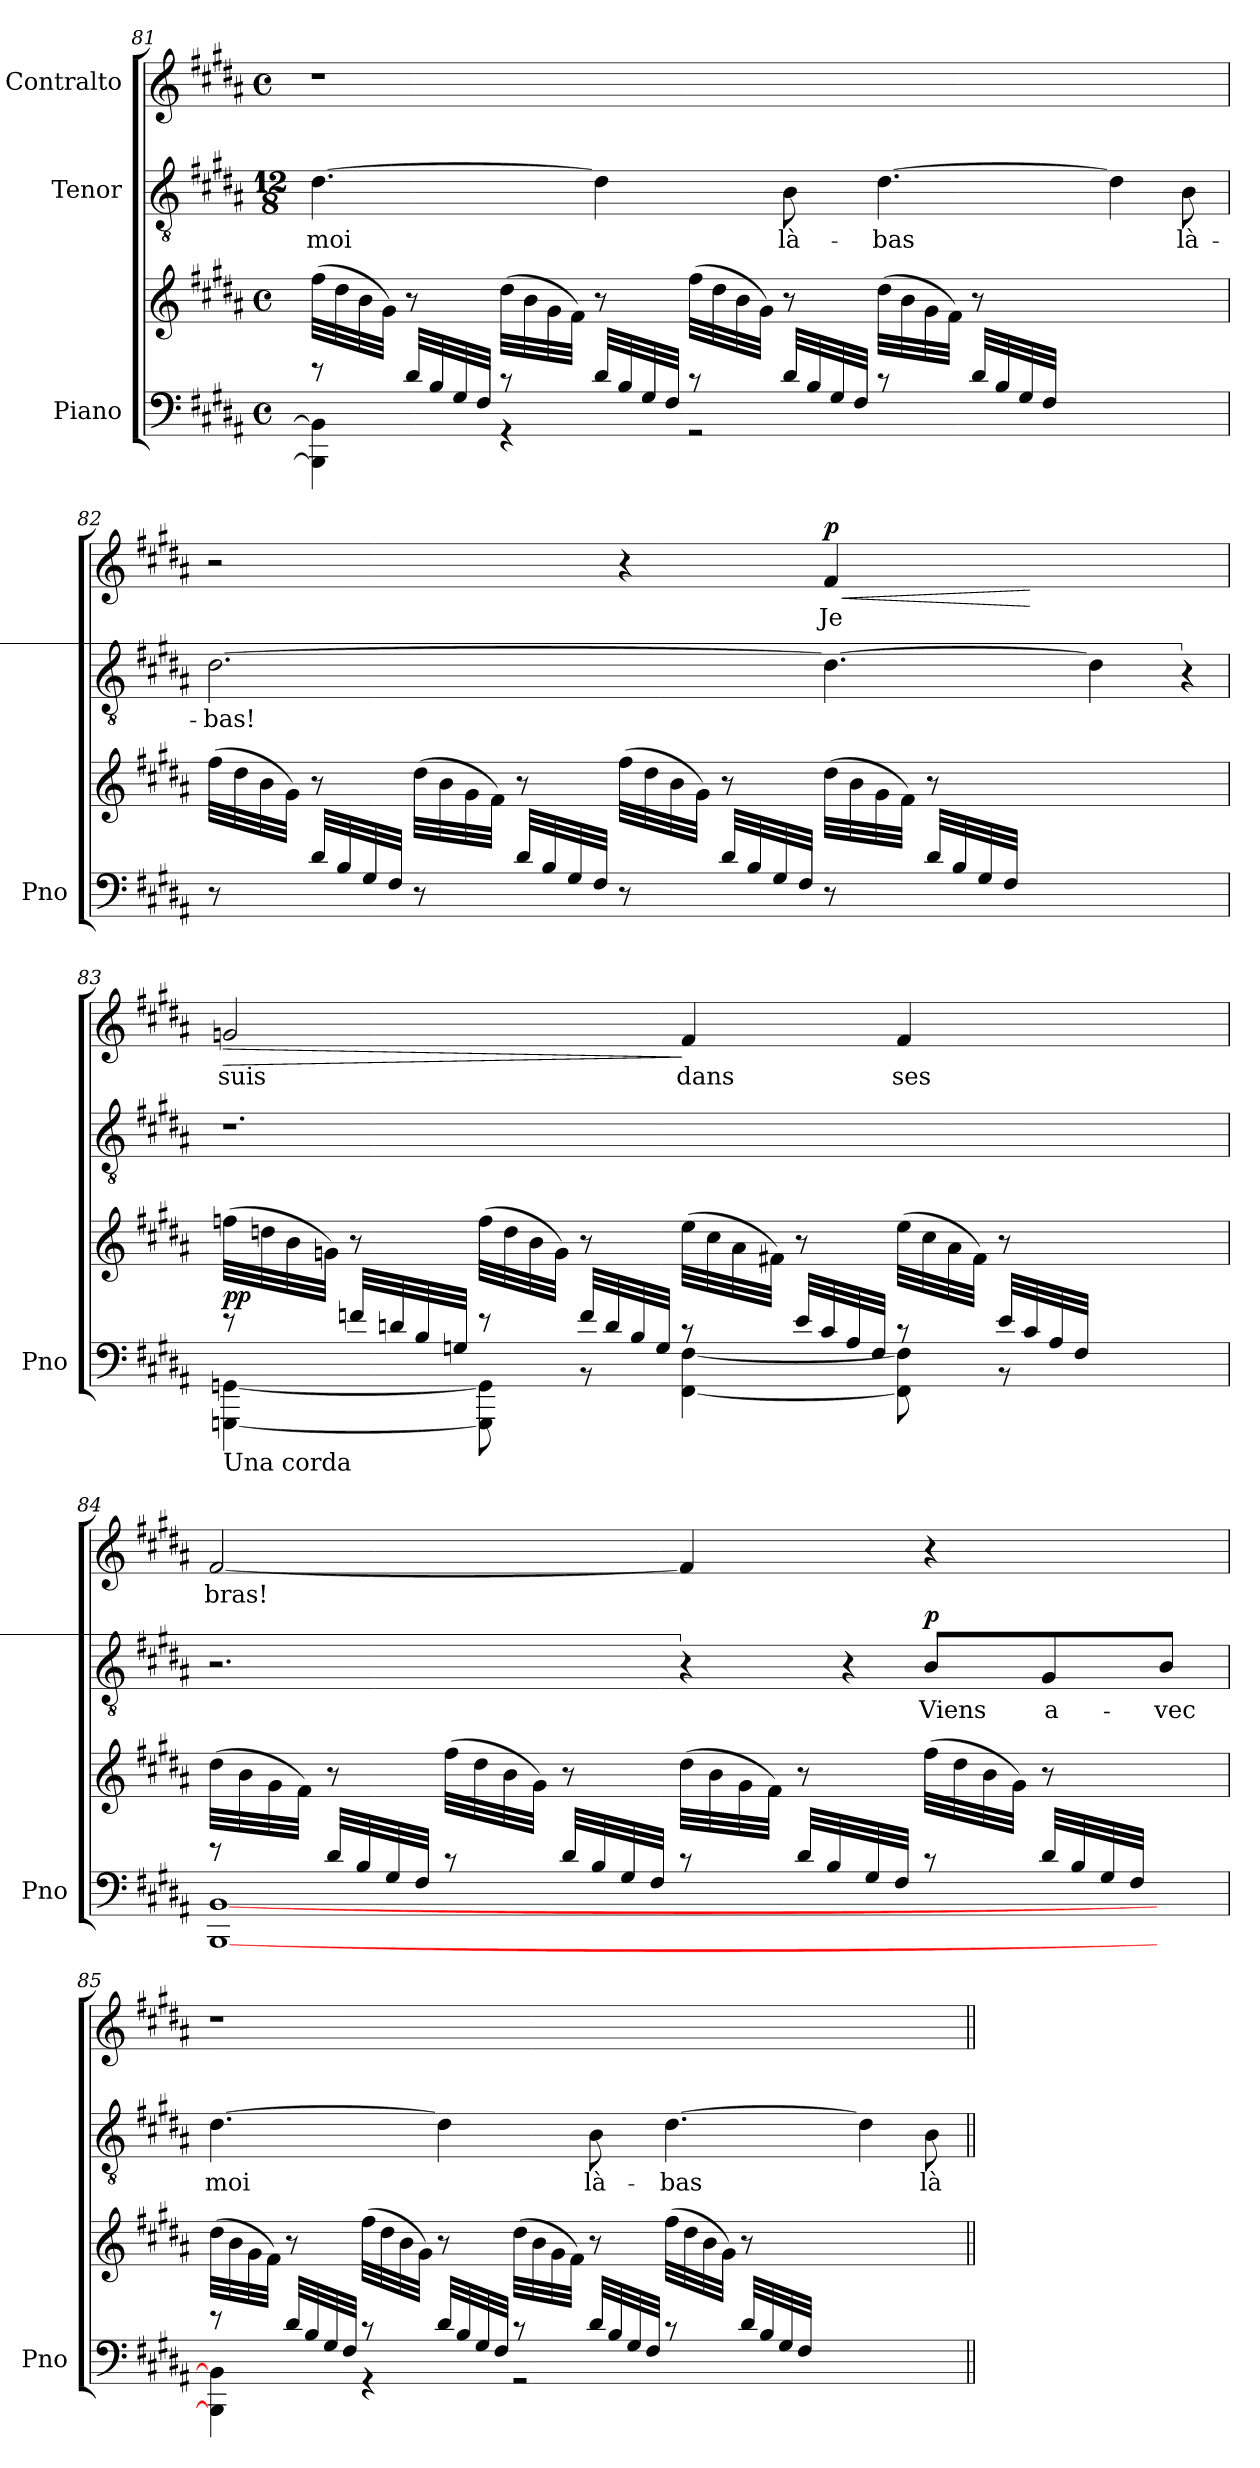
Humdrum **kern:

**kern	**kern	**dynam	**kern	**text	**dynam	**kern	**text	**dynam
*part3	*part3	*part3	*part2	*part2	*part2	*part1	*part1	*part1
*staff4	*staff3	*staff3/4	*staff2	*staff2	*staff2	*staff1	*staff1	*staff1
*I"Piano	*	*	*I"Tenor	*	*	*I"Contralto	*	*
*I'Pno	*	*	*	*	*	*	*	*
!!LO:LB:g=z
*clefF4	*clefG2	*	*clefGv2	*	*	*clefG2	*	*
*k[f#c#g#d#a#]	*k[f#c#g#d#a#]	*	*k[f#c#g#d#a#]	*	*	*k[f#c#g#d#a#]	*	*
*M4/4	*M4/4	*	*M12/8	*	*	*M4/4	*	*
*met(c)	*met(c)	*	*	*	*	*met(c)	*	*
=81	=81	=81	=81	=81	=81	=81	=81	=81
*^	*	*	*	*	*	*	*	*
!	!	!	!	!	!LO:LY:b	!	!	!	!
8r	4BBB\] 4BB\]	(>32ff#\LLL	.	[4.d#\	moi	.	1r	.	.
.	.	32dd#\	.	.	.	.	.	.	.
.	.	32b\	.	.	.	.	.	.	.
.	.	32g#\JJJ)	.	.	.	.	.	.	.
32d#/LLL	.	8r	.	.	.	.	.	.	.
32B/	.	.	.	.	.	.	.	.	.
32G#/	.	.	.	.	.	.	.	.	.
32F#/JJJ	.	.	.	.	.	.	.	.	.
8r	4r	(>32dd#\LLL	.	.	.	.	.	.	.
.	.	32b\	.	.	.	.	.	.	.
.	.	32g#\	.	.	.	.	.	.	.
.	.	32f#\JJJ)	.	.	.	.	.	.	.
32d#/LLL	.	8r	.	4d#\]	.	.	.	.	.
32B/	.	.	.	.	.	.	.	.	.
32G#/	.	.	.	.	.	.	.	.	.
32F#/JJJ	.	.	.	.	.	.	.	.	.
8r	2r	(>32ff#\LLL	.	.	.	.	.	.	.
.	.	32dd#\	.	.	.	.	.	.	.
.	.	32b\	.	.	.	.	.	.	.
.	.	32g#\JJJ)	.	.	.	.	.	.	.
!	!	!	!	!	!LO:LY:b	!	!	!	!
32d#/LLL	.	8r	.	8B\	là-	.	.	.	.
32B/	.	.	.	.	.	.	.	.	.
32G#/	.	.	.	.	.	.	.	.	.
32F#/JJJ	.	.	.	.	.	.	.	.	.
!	!	!	!	!	!LO:LY:b	!	!	!	!
8r	.	(>32dd#\LLL	.	[4.d#\	-bas	.	.	.	.
.	.	32b\	.	.	.	.	.	.	.
.	.	32g#\	.	.	.	.	.	.	.
.	.	32f#\JJJ)	.	.	.	.	.	.	.
32d#/LLL	.	8r	.	.	.	.	.	.	.
32B/	.	.	.	.	.	.	.	.	.
32G#/	.	.	.	.	.	.	.	.	.
32F#/JJJ	.	.	.	.	.	.	.	.	.
2ryy	2ryy	2ryy	.	.	.	.	2ryy	.	.
.	.	.	.	4d#\]	.	.	.	.	.
!	!	!	!	!	!LO:LY:b	!	!	!	!
.	.	.	.	8B\	là-	.	.	.	.
*v	*v	*	*	*	*	*	*	*	*
!!LO:LB:g=z
=82	=82	=82	=82	=82	=82	=82	=82	=82
!	!	!	!	!LO:LY:b	!	!	!	!
8r	(>32ff#\LLL	.	[2.d#\	-bas!	.	2r	.	.
.	32dd#\	.	.	.	.	.	.	.
.	32b\	.	.	.	.	.	.	.
.	32g#\JJJ)	.	.	.	.	.	.	.
32d#/LLL	8r	.	.	.	.	.	.	.
32B/	.	.	.	.	.	.	.	.
32G#/	.	.	.	.	.	.	.	.
32F#/JJJ	.	.	.	.	.	.	.	.
8r	(>32dd#\LLL	.	.	.	.	.	.	.
.	32b\	.	.	.	.	.	.	.
.	32g#\	.	.	.	.	.	.	.
.	32f#\JJJ)	.	.	.	.	.	.	.
32d#/LLL	8r	.	.	.	.	.	.	.
32B/	.	.	.	.	.	.	.	.
32G#/	.	.	.	.	.	.	.	.
32F#/JJJ	.	.	.	.	.	.	.	.
8r	(>32ff#\LLL	.	.	.	.	4r	.	.
.	32dd#\	.	.	.	.	.	.	.
.	32b\	.	.	.	.	.	.	.
.	32g#\JJJ)	.	.	.	.	.	.	.
32d#/LLL	8r	.	.	.	.	.	.	.
32B/	.	.	.	.	.	.	.	.
32G#/	.	.	.	.	.	.	.	.
32F#/JJJ	.	.	.	.	.	.	.	.
!	!	!	!	!	!	!	!LO:LY:b	!LO:HP:b
!	!	!	!	!	!	!	!	!LO:DY:n=1:a
8r	(>32dd#\LLL	.	4.d#\_	.	.	4f#/	Je	< p
.	32b\	.	.	.	.	.	.	.
.	32g#\	.	.	.	.	.	.	.
.	32f#\JJJ)	.	.	.	.	.	.	.
32d#/LLL	8r	.	.	.	.	.	.	.
32B/	.	.	.	.	.	.	.	.
32G#/	.	.	.	.	.	.	.	.
32F#/JJJ	.	.	.	.	.	.	.	.
24%11ryy	24%11ryy	.	.	.	.	24%11ryy	.	[
.	.	.	4d#\]	.	.	.	.	.
!	!	!	!LO:N:vis=8	!	!	!	!	!
.	.	.	12r	.	.	.	.	.
!!LO:LB:g=z
=83	=83	=83	=83	=83	=83	=83	=83	=83
*^	*	*	*	*	*	*	*	*
!LO:TX:b:t=Una corda	!	!	!	!	!	!	!	!	!
!	!	!	!LO:DY:b	!	!	!	!	!LO:LY:b	!LO:HP:b
8r	[4GGGn\ [4GGn\	(>32ffn\LLL	pp	1.r	.	.	2gn/	suis	>
.	.	32ddn\	.	.	.	.	.	.	.
.	.	32b\	.	.	.	.	.	.	.
.	.	32gn\JJJ)	.	.	.	.	.	.	.
32fn/LLL	.	8r	.	.	.	.	.	.	.
32dn/	.	.	.	.	.	.	.	.	.
32B/	.	.	.	.	.	.	.	.	.
32Gn/JJJ	.	.	.	.	.	.	.	.	.
8r	8GGG\] 8GG\]	(>32ff\LLL	.	.	.	.	.	.	.
.	.	32dd\	.	.	.	.	.	.	.
.	.	32b\	.	.	.	.	.	.	.
.	.	32g\JJJ)	.	.	.	.	.	.	.
32f/LLL	8r	8r	.	.	.	.	.	.	.
32d/	.	.	.	.	.	.	.	.	.
32B/	.	.	.	.	.	.	.	.	.
32G/JJJ	.	.	.	.	.	.	.	.	.
!	!	!	!	!	!	!	!	!LO:LY:b	!
8r	[4FF#\ [4F#\	(>32ee\LLL	.	.	.	.	4f#/	dans	]
.	.	32cc#\	.	.	.	.	.	.	.
.	.	32a#\	.	.	.	.	.	.	.
.	.	32f#X\JJJ)	.	.	.	.	.	.	.
32e/LLL	.	8r	.	.	.	.	.	.	.
32c#/	.	.	.	.	.	.	.	.	.
32A#/	.	.	.	.	.	.	.	.	.
32F#/JJJ	.	.	.	.	.	.	.	.	.
!	!	!	!	!	!	!	!	!LO:LY:b	!
8r	8FF#\] 8F#\]	(>32ee\LLL	.	.	.	.	4f#/	ses	.
.	.	32cc#\	.	.	.	.	.	.	.
.	.	32a#\	.	.	.	.	.	.	.
.	.	32f#\JJJ)	.	.	.	.	.	.	.
32e/LLL	8r	8r	.	.	.	.	.	.	.
32c#/	.	.	.	.	.	.	.	.	.
32A#/	.	.	.	.	.	.	.	.	.
32F#/JJJ	.	.	.	.	.	.	.	.	.
2ryy	2ryy	2ryy	.	.	.	.	2ryy	.	.
!!LO:PB:g=z
=84	=84	=84	=84	=84	=84	=84	=84	=84	=84
!	!	!	!	!LO:N:vis=2.	!	!	!	!LO:LY:b	!
8r	[<1BBB [<1BB	(>32dd#\LLL	.	2r	.	.	[2f#/	bras!	.
.	.	32b\	.	.	.	.	.	.	.
.	.	32g#\	.	.	.	.	.	.	.
.	.	32f#\JJJ)	.	.	.	.	.	.	.
32d#/LLL	.	8r	.	.	.	.	.	.	.
32B/	.	.	.	.	.	.	.	.	.
32G#/	.	.	.	.	.	.	.	.	.
32F#/JJJ	.	.	.	.	.	.	.	.	.
8r	.	(>32ff#\LLL	.	.	.	.	.	.	.
.	.	32dd#\	.	.	.	.	.	.	.
.	.	32b\	.	.	.	.	.	.	.
.	.	32g#\JJJ)	.	.	.	.	.	.	.
32d#/LLL	.	8r	.	.	.	.	.	.	.
32B/	.	.	.	.	.	.	.	.	.
32G#/	.	.	.	.	.	.	.	.	.
32F#/JJJ	.	.	.	.	.	.	.	.	.
!	!	!	!	!LO:N:vis=4	!	!	!	!	!
8r	.	(>32dd#\LLL	.	6r	.	.	4f#/]	.	.
.	.	32b\	.	.	.	.	.	.	.
.	.	32g#\	.	.	.	.	.	.	.
.	.	32f#\JJJ)	.	.	.	.	.	.	.
32d#/LLL	.	8r	.	.	.	.	.	.	.
32B/	.	.	.	.	.	.	.	.	.
!	!	!	!	!LO:N:vis=8	!	!	!	!	!
.	.	.	.	12r	.	.	.	.	.
32G#/	.	.	.	.	.	.	.	.	.
32F#/JJJ	.	.	.	.	.	.	.	.	.
!	!	!	!	!	!LO:LY:b	!LO:DY:a	!	!	!
8r	.	(>32ff#\LLL	.	8B/L	Viens	p	4r	.	.
.	.	32dd#\	.	.	.	.	.	.	.
.	.	32b\	.	.	.	.	.	.	.
.	.	32g#\JJJ)	.	.	.	.	.	.	.
!	!	!	!	!	!LO:LY:b	!	!	!	!
32d#/LLL	.	8r	.	8G#/	a-	.	.	.	.
32B/	.	.	.	.	.	.	.	.	.
32G#/	.	.	.	.	.	.	.	.	.
32F#/JJJ	.	.	.	.	.	.	.	.	.
!	!	!	!	!	!LO:LY:b	!	!	!	!
8ryy	8ryy	8ryy	.	8B/J	-vec	.	8ryy	.	.
!!LO:LB:g=z
=85	=85	=85	=85	=85	=85	=85	=85	=85	=85
!	!	!	!	!	!LO:LY:b	!	!	!	!
8r	4BBB\] 4BB\]	(>32dd#\LLL	.	[4.d#\	moi	.	1r	.	.
.	.	32b\	.	.	.	.	.	.	.
.	.	32g#\	.	.	.	.	.	.	.
.	.	32f#\JJJ)	.	.	.	.	.	.	.
32d#/LLL	.	8r	.	.	.	.	.	.	.
32B/	.	.	.	.	.	.	.	.	.
32G#/	.	.	.	.	.	.	.	.	.
32F#/JJJ	.	.	.	.	.	.	.	.	.
8r	4r	(>32ff#\LLL	.	.	.	.	.	.	.
.	.	32dd#\	.	.	.	.	.	.	.
.	.	32b\	.	.	.	.	.	.	.
.	.	32g#\JJJ)	.	.	.	.	.	.	.
32d#/LLL	.	8r	.	4d#\]	.	.	.	.	.
32B/	.	.	.	.	.	.	.	.	.
32G#/	.	.	.	.	.	.	.	.	.
32F#/JJJ	.	.	.	.	.	.	.	.	.
8r	2r	(>32dd#\LLL	.	.	.	.	.	.	.
.	.	32b\	.	.	.	.	.	.	.
.	.	32g#\	.	.	.	.	.	.	.
.	.	32f#\JJJ)	.	.	.	.	.	.	.
!	!	!	!	!	!LO:LY:b	!	!	!	!
32d#/LLL	.	8r	.	8B\	là-	.	.	.	.
32B/	.	.	.	.	.	.	.	.	.
32G#/	.	.	.	.	.	.	.	.	.
32F#/JJJ	.	.	.	.	.	.	.	.	.
!	!	!	!	!	!LO:LY:b	!	!	!	!
8r	.	(>32ff#\LLL	.	[4.d#\	-bas	.	.	.	.
.	.	32dd#\	.	.	.	.	.	.	.
.	.	32b\	.	.	.	.	.	.	.
.	.	32g#\JJJ)	.	.	.	.	.	.	.
32d#/LLL	.	8r	.	.	.	.	.	.	.
32B/	.	.	.	.	.	.	.	.	.
32G#/	.	.	.	.	.	.	.	.	.
32F#/JJJ	.	.	.	.	.	.	.	.	.
2ryy	2ryy	2ryy	.	.	.	.	2ryy	.	.
.	.	.	.	4d#\]	.	.	.	.	.
!	!	!	!	!	!LO:LY:b	!	!	!	!
.	.	.	.	8B\	là-	.	.	.	.
*v	*v	*	*	*	*	*	*	*	*
=||	=||	=||	=||	=||	=||	=||	=||	=||
*-	*-	*-	*-	*-	*-	*-	*-	*-
